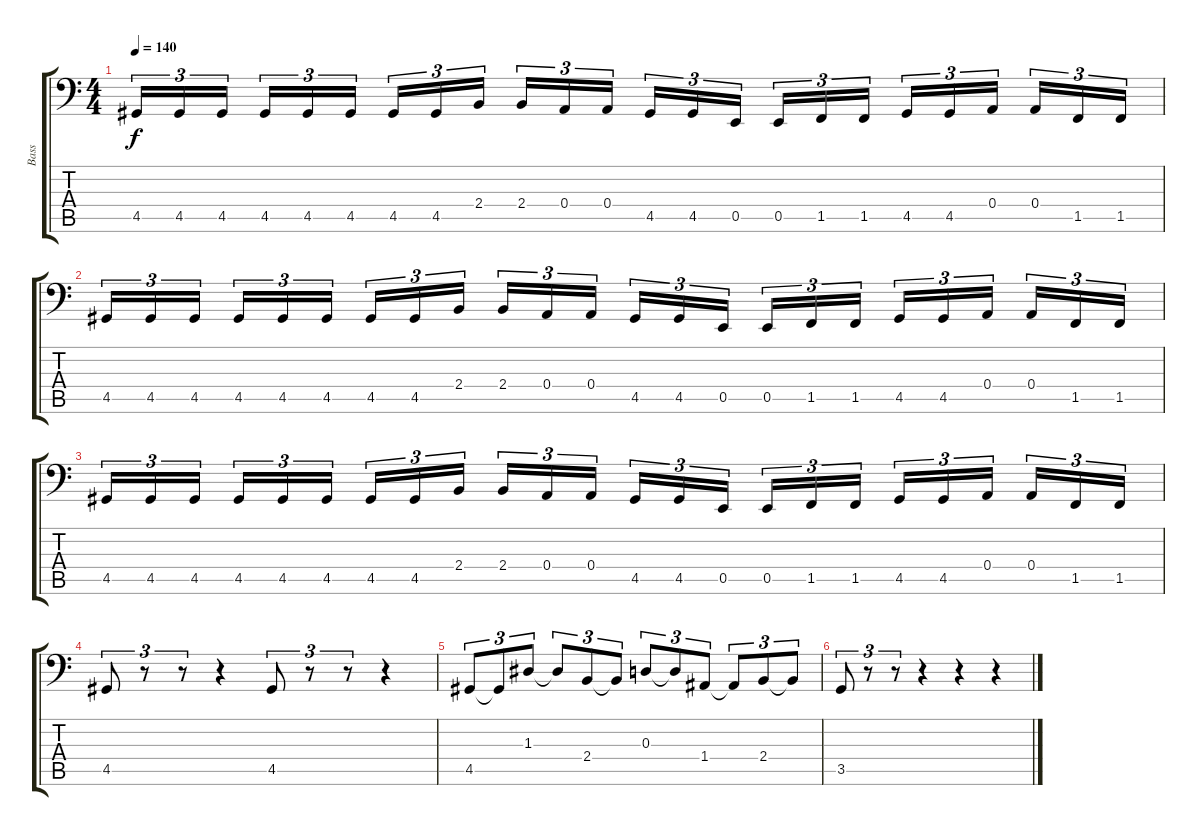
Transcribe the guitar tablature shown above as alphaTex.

\track ("Bass" "Bass") {instrument electricbassfinger}
\staff {score tabs}
\tuning (C3 G2 D2 A1 E1 B0) {hide}
\ts (4 4)
\tempo 140
\clef f4
\ks c
4.5.16{tu (3 2) dy f} 4.5.16{tu (3 2)} 4.5.16{tu (3 2)} 4.5.16{tu (3 2)} 4.5.16{tu (3 2)} 4.5.16{tu (3 2)} 4.5.16{tu (3 2)} 4.5.16{tu (3 2)} 2.4.16{tu (3 2)} 2.4.16{tu (3 2)} 0.4.16{tu (3 2)} 0.4.16{tu (3 2)} 4.5.16{tu (3 2)} 4.5.16{tu (3 2)} 0.5.16{tu (3 2)} 0.5.16{tu (3 2)} 1.5.16{tu (3 2)} 1.5.16{tu (3 2)} 4.5.16{tu (3 2)} 4.5.16{tu (3 2)} 0.4.16{tu (3 2)} 0.4.16{tu (3 2)} 1.5.16{tu (3 2)} 1.5.16{tu (3 2)} |
4.5.16{tu (3 2)} 4.5.16{tu (3 2)} 4.5.16{tu (3 2)} 4.5.16{tu (3 2)} 4.5.16{tu (3 2)} 4.5.16{tu (3 2)} 4.5.16{tu (3 2)} 4.5.16{tu (3 2)} 2.4.16{tu (3 2)} 2.4.16{tu (3 2)} 0.4.16{tu (3 2)} 0.4.16{tu (3 2)} 4.5.16{tu (3 2)} 4.5.16{tu (3 2)} 0.5.16{tu (3 2)} 0.5.16{tu (3 2)} 1.5.16{tu (3 2)} 1.5.16{tu (3 2)} 4.5.16{tu (3 2)} 4.5.16{tu (3 2)} 0.4.16{tu (3 2)} 0.4.16{tu (3 2)} 1.5.16{tu (3 2)} 1.5.16{tu (3 2)} |
4.5.16{tu (3 2)} 4.5.16{tu (3 2)} 4.5.16{tu (3 2)} 4.5.16{tu (3 2)} 4.5.16{tu (3 2)} 4.5.16{tu (3 2)} 4.5.16{tu (3 2)} 4.5.16{tu (3 2)} 2.4.16{tu (3 2)} 2.4.16{tu (3 2)} 0.4.16{tu (3 2)} 0.4.16{tu (3 2)} 4.5.16{tu (3 2)} 4.5.16{tu (3 2)} 0.5.16{tu (3 2)} 0.5.16{tu (3 2)} 1.5.16{tu (3 2)} 1.5.16{tu (3 2)} 4.5.16{tu (3 2)} 4.5.16{tu (3 2)} 0.4.16{tu (3 2)} 0.4.16{tu (3 2)} 1.5.16{tu (3 2)} 1.5.16{tu (3 2)} |
4.5.8{tu (3 2)} r.8{tu (3 2)} r.8{tu (3 2)} r.4 4.5.8{tu (3 2)} r.8{tu (3 2)} r.8{tu (3 2)} r.4 |
4.5.8{tu (3 2)} 4.5{t}.8{tu (3 2)} 1.3.8{tu (3 2)} 1.3{t}.8{tu (3 2)} 2.4.8{tu (3 2)} 2.4{t}.8{tu (3 2)} 0.3.8{tu (3 2)} 0.3{t}.8{tu (3 2)} 1.4.8{tu (3 2)} 1.4{t}.8{tu (3 2)} 2.4.8{tu (3 2)} 2.4{t}.8{tu (3 2)} |
3.5.8{tu (3 2)} r.8{tu (3 2)} r.8{tu (3 2)} r.4 r.4 r.4
